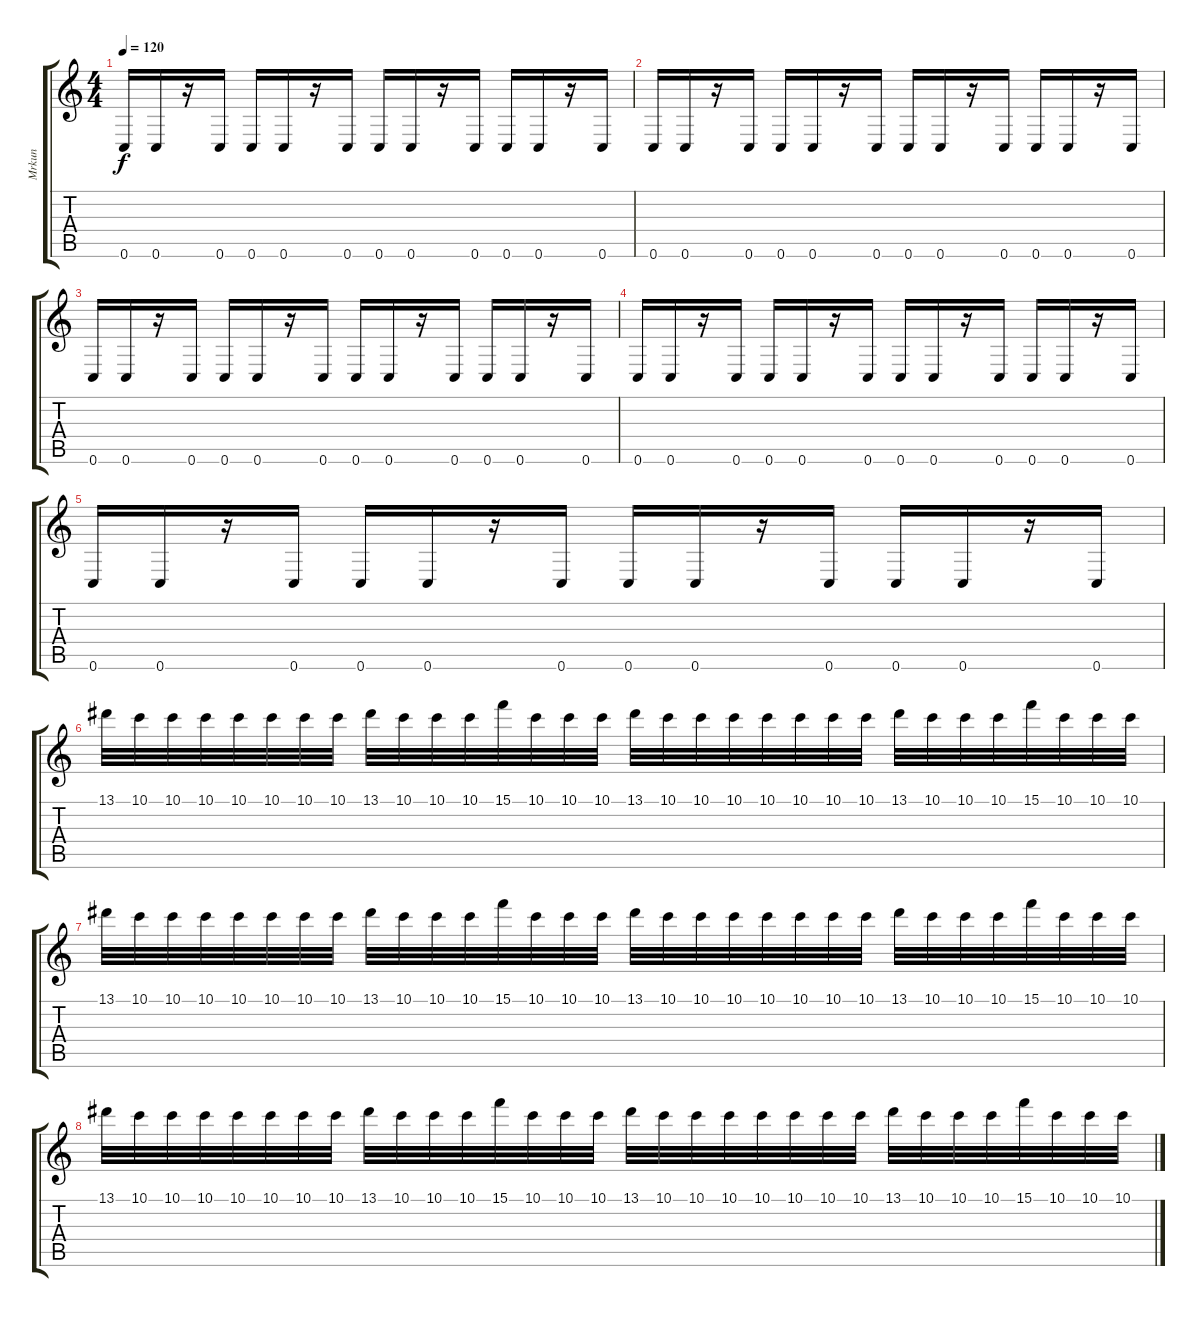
\track ("Mrkun" "Mrkun") {instrument distortionguitar}
\staff {score tabs}
\tuning (D4 A3 F3 C3 G2 C2) {hide}
\ts (4 4)
\tempo 120
\clef g2
\ks c
0.6.16{dy f} 0.6.16 r.16 0.6.16 0.6.16 0.6.16 r.16 0.6.16 0.6.16 0.6.16 r.16 0.6.16 0.6.16 0.6.16 r.16 0.6.16 |
0.6.16 0.6.16 r.16 0.6.16 0.6.16 0.6.16 r.16 0.6.16 0.6.16 0.6.16 r.16 0.6.16 0.6.16 0.6.16 r.16 0.6.16 |
0.6.16 0.6.16 r.16 0.6.16 0.6.16 0.6.16 r.16 0.6.16 0.6.16 0.6.16 r.16 0.6.16 0.6.16 0.6.16 r.16 0.6.16 |
0.6.16 0.6.16 r.16 0.6.16 0.6.16 0.6.16 r.16 0.6.16 0.6.16 0.6.16 r.16 0.6.16 0.6.16 0.6.16 r.16 0.6.16 |
0.6.16 0.6.16 r.16 0.6.16 0.6.16 0.6.16 r.16 0.6.16 0.6.16 0.6.16 r.16 0.6.16 0.6.16 0.6.16 r.16 0.6.16 |
13.1.32 10.1.32 10.1.32 10.1.32 10.1.32 10.1.32 10.1.32 10.1.32 13.1.32 10.1.32 10.1.32 10.1.32 15.1.32 10.1.32 10.1.32 10.1.32 13.1.32 10.1.32 10.1.32 10.1.32 10.1.32 10.1.32 10.1.32 10.1.32 13.1.32 10.1.32 10.1.32 10.1.32 15.1.32 10.1.32 10.1.32 10.1.32 |
13.1.32 10.1.32 10.1.32 10.1.32 10.1.32 10.1.32 10.1.32 10.1.32 13.1.32 10.1.32 10.1.32 10.1.32 15.1.32 10.1.32 10.1.32 10.1.32 13.1.32 10.1.32 10.1.32 10.1.32 10.1.32 10.1.32 10.1.32 10.1.32 13.1.32 10.1.32 10.1.32 10.1.32 15.1.32 10.1.32 10.1.32 10.1.32 |
13.1.32 10.1.32 10.1.32 10.1.32 10.1.32 10.1.32 10.1.32 10.1.32 13.1.32 10.1.32 10.1.32 10.1.32 15.1.32 10.1.32 10.1.32 10.1.32 13.1.32 10.1.32 10.1.32 10.1.32 10.1.32 10.1.32 10.1.32 10.1.32 13.1.32 10.1.32 10.1.32 10.1.32 15.1.32 10.1.32 10.1.32 10.1.32
